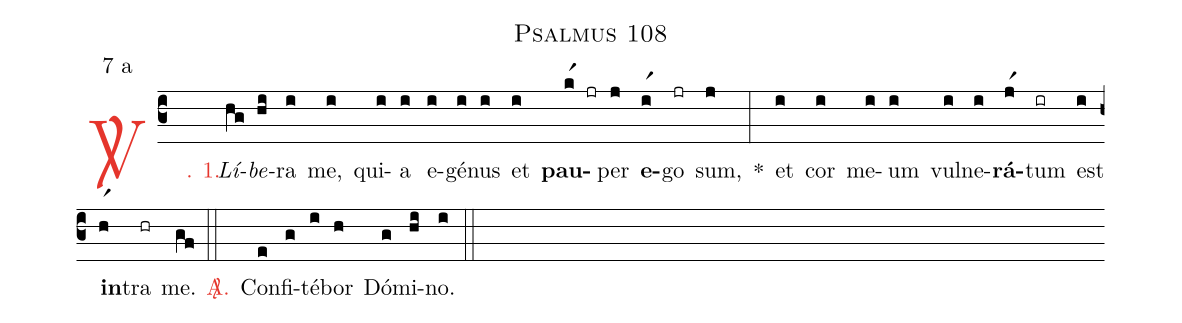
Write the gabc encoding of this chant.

name: Psalmus 108;
mode: 7;
mode-differentia: a;
%%
(c3)

<c><sp>V/</sp>. 1.</c>() <i>Lí</i>(hg)<i>be</i>(hi)ra(i) me,(i) qui(i)a(i) e(i)gé(i)nus(i) et(i) <b>pau</b>(kr1 jr)per(j) <b>e</b>(ir1)go(jr) sum,(j) *(:) et(i) cor(i) me(i)um(i) vul(i)ne(i)<b>rá</b>(jr1)tum(ir) est(i) <b>in</b>(hr1)tra(hr) me.(gf)

(::)

<nlba><c><sp>A/</sp>.</c>() Con</nlba>(e)fi(g)té(i)bor(h) Dó(g)mi(hi)no.(i)

(::)
